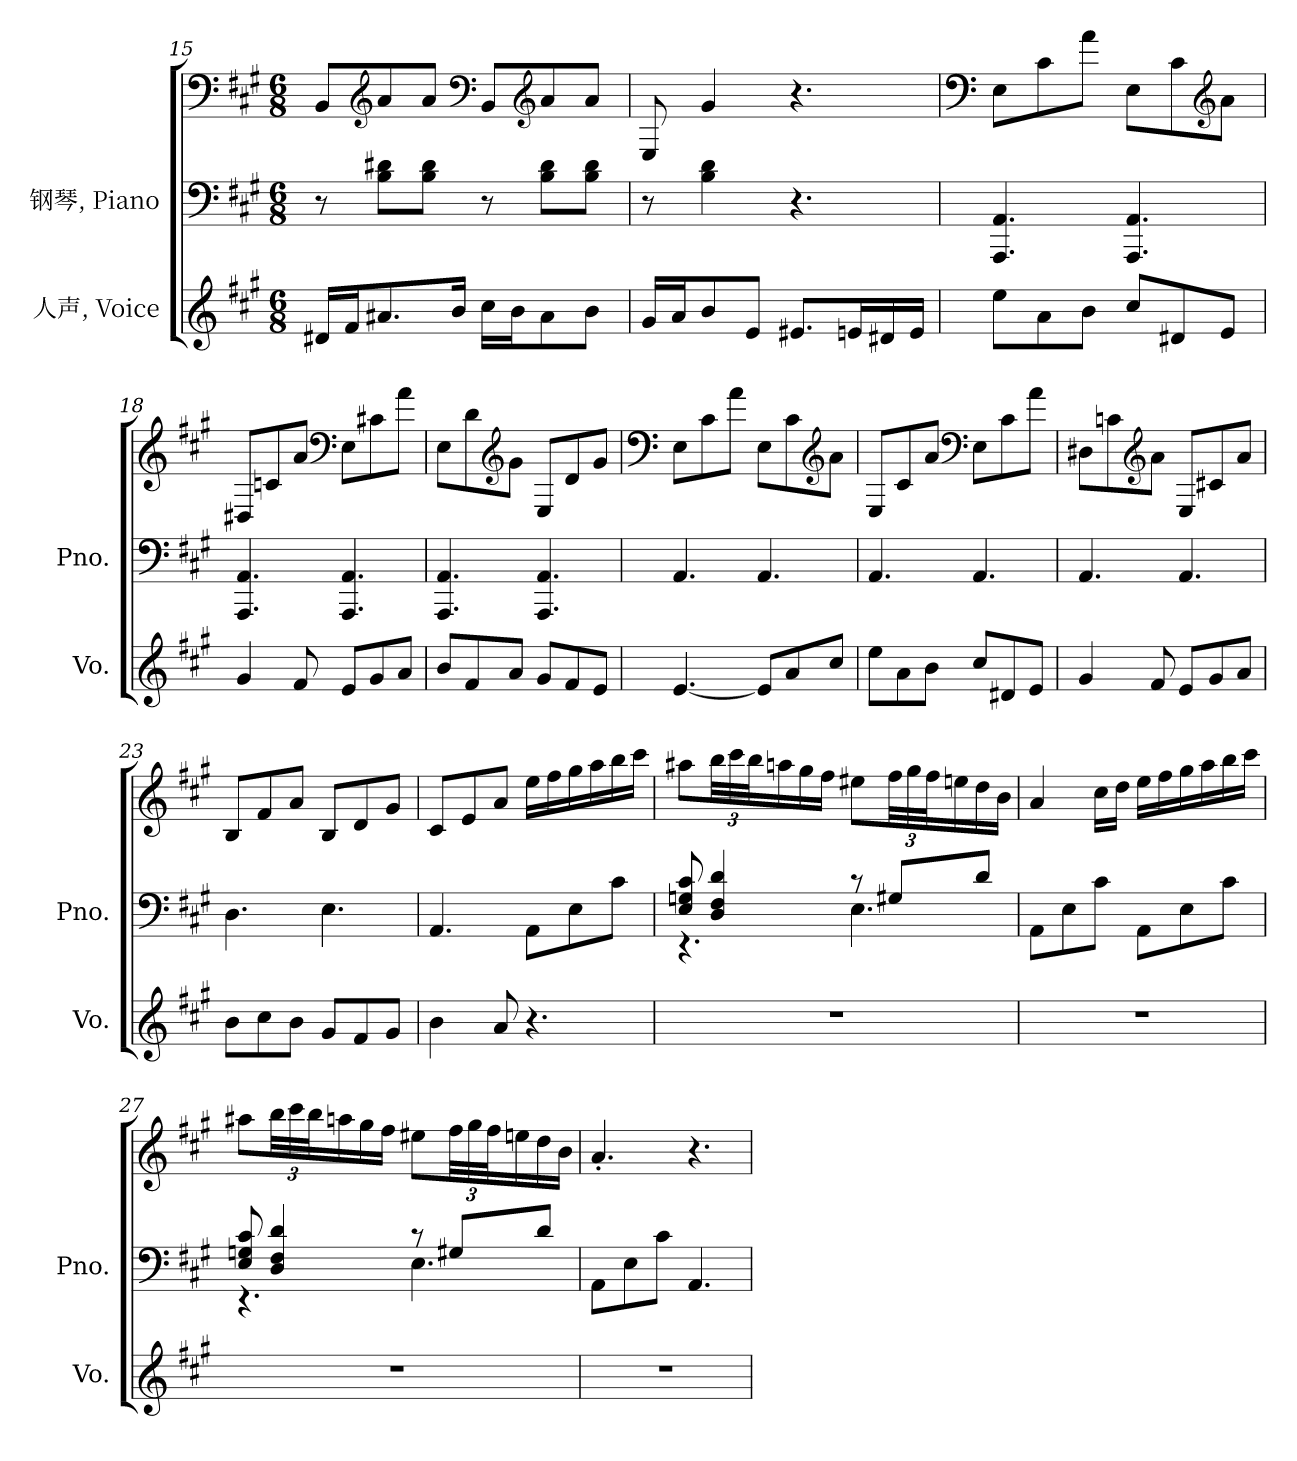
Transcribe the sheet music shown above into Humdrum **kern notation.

**kern	**kern	**kern
*part2	*part1	*part1
*staff3	*staff2	*staff1
*I"人声, Voice	*I"钢琴, Piano	*
*I'Vo.	*I'Pno.	*
*clefG2	*clefF4	*clefF4
*k[f#c#g#]	*k[f#c#g#]	*k[f#c#g#]
*M6/8	*M6/8	*M6/8
=15	=15	=15
16d#X/LL	8r	8BB/L
16f#/J	.	.
*	*	*clefG2
8.a#X/	8B\ 8d#X\L	8a/
.	8B\ 8d#\J	8a/J
16b/Jk	.	.
*	*	*clefF4
16cc#\LL	8r	8BB/L
16b\J	.	.
*	*	*clefG2
8a#\	8B\ 8d#\L	8a/
8b\J	8B\ 8d#\J	8a/J
!!LO:PB:g=z
=16	=16	=16
16g#/LL	8r	8E/
16a/J	.	.
8b/	4B\ 4d\	4g#/
8e/J	.	.
*	*	*MM27
8.e#X/L	4.r	4.r
16en/L	.	.
16d#X/	.	.
16e/JJ	.	.
=17	=17	=17
*	*	*clefF4
8ee\L	4.AAA/ 4.AA/	8E\L
8a\	.	8c#\
8b\J	.	8a\J
8cc#/L	4.AAA/ 4.AA/	8E\L
8d#X/	.	8c#\
*	*	*clefG2
8e/J	.	8a\J
=18	=18	=18
4g#/	4.AAA/ 4.AA/	8D#X/L
.	.	8cn/
8f#/	.	8a/J
*	*	*clefF4
8e/L	4.AAA/ 4.AA/	8E\L
8g#/	.	8c#X\
8a/J	.	8a\J
=19	=19	=19
8b/L	4.AAA/ 4.AA/	8E\L
8f#/	.	8d\
*	*	*clefG2
8a/J	.	8g#\J
8g#/L	4.AAA/ 4.AA/	8E/L
8f#/	.	8d/
8e/J	.	8g#/J
!!LO:LB:g=z
=20	=20	=20
*	*	*clefF4
[4.e/	4.AA/	8E\L
.	.	8c#\
.	.	8a\J
8e/L]	4.AA/	8E\L
8a/	.	8c#\
*	*	*clefG2
8cc#/J	.	8a\J
=21	=21	=21
8ee\L	4.AA/	8E/L
8a\	.	8c#/
8b\J	.	8a/J
*	*	*clefF4
8cc#/L	4.AA/	8E\L
8d#X/	.	8c#\
8e/J	.	8a\J
=22	=22	=22
4g#/	4.AA/	8D#X\L
.	.	8cn\
*	*	*clefG2
8f#/	.	8a\J
8e/L	4.AA/	8E/L
8g#/	.	8c#X/
8a/J	.	8a/J
=23	=23	=23
8b\L	4.D\	8B/L
8cc#\	.	8f#/
8b\J	.	8a/J
8g#/L	4.E\	8B/L
8f#/	.	8d/
8g#/J	.	8g#/J
!!LO:LB:g=z
=24	=24	=24
4b\	4.AA/	8c#/L
.	.	8e/
8a/	.	8a/J
4.r	8AA\L	16ee\LL
.	.	16ff#\
.	8E\	16gg#\
.	.	16aa\
.	8c#\J	16bb\
.	.	16ccc#\JJ
=25	=25	=25
*	*^	*
2.r	8E/ 8Gn/ 8c#/	4.r	8aa#X\L
*	*	*	*Xbrackettup
.	4D/ 4F#/ 4d/	.	48bb\LL
.	.	.	48ccc#\
.	.	.	48bb\J
.	.	.	16aan\
.	.	.	16gg#\
.	.	.	16ff#\JJ
.	8r	4.E\	8ee#X\L
.	8G#X/L	.	48ff#\LL
.	.	.	48gg#\
.	.	.	48ff#\J
.	.	.	16een\
.	8d/J	.	16dd\
.	.	.	16b\JJ
*	*v	*v	*
=26	=26	=26
2.r	8AA\L	4a/
.	8E\	.
.	8c#\J	16cc#\LL
.	.	16dd\JJ
.	8AA\L	16ee\LL
.	.	16ff#\
.	8E\	16gg#\
.	.	16aa\
.	8c#\J	16bb\
.	.	16ccc#\JJ
!!LO:LB:g=z
=27	=27	=27
*	*^	*
2.r	8E/ 8Gn/ 8c#/	4.r	8aa#X\L
.	4D/ 4F#/ 4d/	.	48bb\LL
.	.	.	48ccc#\
.	.	.	48bb\J
.	.	.	16aan\
.	.	.	16gg#\
.	.	.	16ff#\JJ
.	8r	4.E\	8ee#X\L
.	8G#X/L	.	48ff#\LL
.	.	.	48gg#\
.	.	.	48ff#\J
.	.	.	16een\
.	8d/J	.	16dd\
.	.	.	16b\JJ
*	*v	*v	*
=28	=28	=28
2.r	8AA\L	4.a'/
.	8E\	.
.	8c#\J	.
.	4.AA/	4.r
=	=	=
*-	*-	*-
